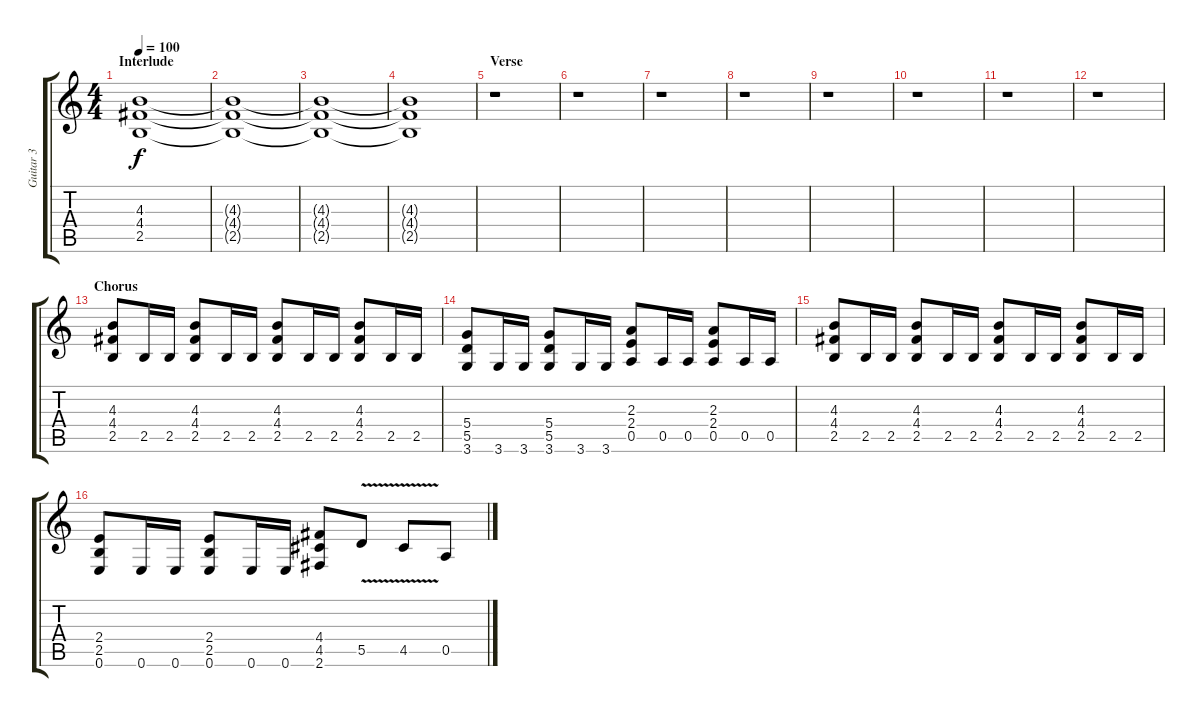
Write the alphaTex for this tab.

\track ("Guitar 3" "Guitar 3") {instrument distortionguitar}
\staff {score tabs}
\tuning (E4 B3 G3 D3 A2 E2) {hide}
\ts (4 4)
\section ("" "Interlude")
\tempo 100
\clef g2
\ks c
(4.3 4.4 2.5).1{dy f} |
(4.3{t} 4.4{t} 2.5{t}).1 |
(4.3{t} 4.4{t} 2.5{t}).1 |
(4.3{t} 4.4{t} 2.5{t}).1 |
\section ("" "Verse")
r.1 |
r.1 |
r.1 |
r.1 |
r.1 |
r.1 |
r.1 |
r.1 |
\section ("" "Chorus")
(4.3 4.4 2.5).8 2.5.16 2.5.16 (4.3 4.4 2.5).8 2.5.16 2.5.16 (4.3 4.4 2.5).8 2.5.16 2.5.16 (4.3 4.4 2.5).8 2.5.16 2.5.16 |
(5.4 5.5 3.6).8 3.6.16 3.6.16 (5.4 5.5 3.6).8 3.6.16 3.6.16 (2.3 2.4 0.5).8 0.5.16 0.5.16 (2.3 2.4 0.5).8 0.5.16 0.5.16 |
(4.3 4.4 2.5).8 2.5.16 2.5.16 (4.3 4.4 2.5).8 2.5.16 2.5.16 (4.3 4.4 2.5).8 2.5.16 2.5.16 (4.3 4.4 2.5).8 2.5.16 2.5.16 |
(2.4 2.5 0.6).8 0.6.16 0.6.16 (2.4 2.5 0.6).8 0.6.16 0.6.16 (4.4 4.5 2.6).8 5.5{v}.8 4.5{v}.8 0.5.8
